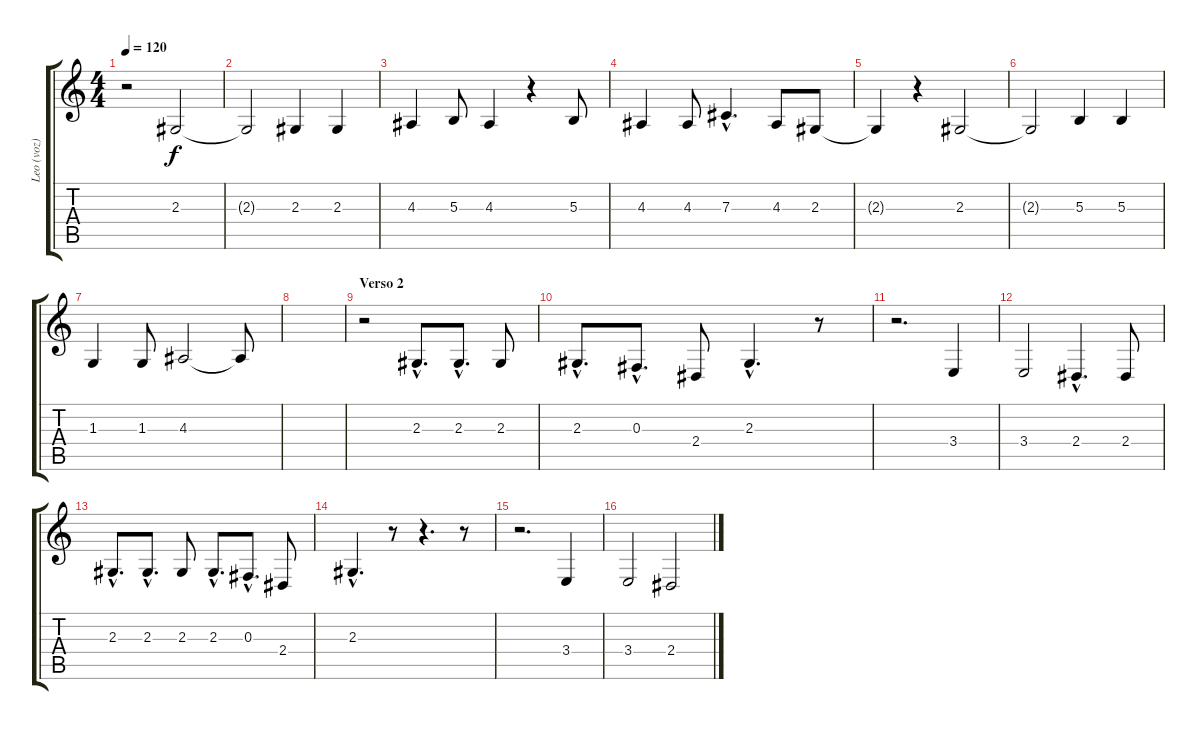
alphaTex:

\track ("Leo (voz)" "Leo (voz)") {instrument oboe}
\staff {score tabs}
\tuning (Eb4 Bb3 Gb3 Db3 Ab2 Eb2) {hide}
\ts (4 4)
\tempo 120
\clef g2
\ks c
r.2{dy f} 2.3.2 |
2.3{t}.2 2.3.4 2.3.4 |
4.3.4 5.3.8 4.3.4 r.4 5.3.8 |
4.3.4 4.3.8 7.3{hac}.4{d} 4.3.8 2.3.8 |
2.3{t}.4 r.4 2.3.2 |
2.3{t}.2 5.3.4 5.3.4 |
1.3.4 1.3.8 4.3.2 4.3{t}.8 |
|
\section ("" "Verso 2")
r.2 2.3{hac}.8{d} 2.3{hac}.8{d} 2.3.8 |
2.3{hac}.8{d} 0.3{hac}.8{d} 2.4.8 2.3{hac}.4{d} r.8 |
r.2{d} 3.4.4 |
3.4.2 2.4{hac}.4{d} 2.4.8 |
2.3{hac}.8{d} 2.3{hac}.8{d} 2.3.8 2.3{hac}.8{d} 0.3{hac}.8{d} 2.4.8 |
2.3{hac}.4{d} r.8 r.4{d} r.8 |
r.2{d} 3.4.4 |
3.4.2 2.4.2
